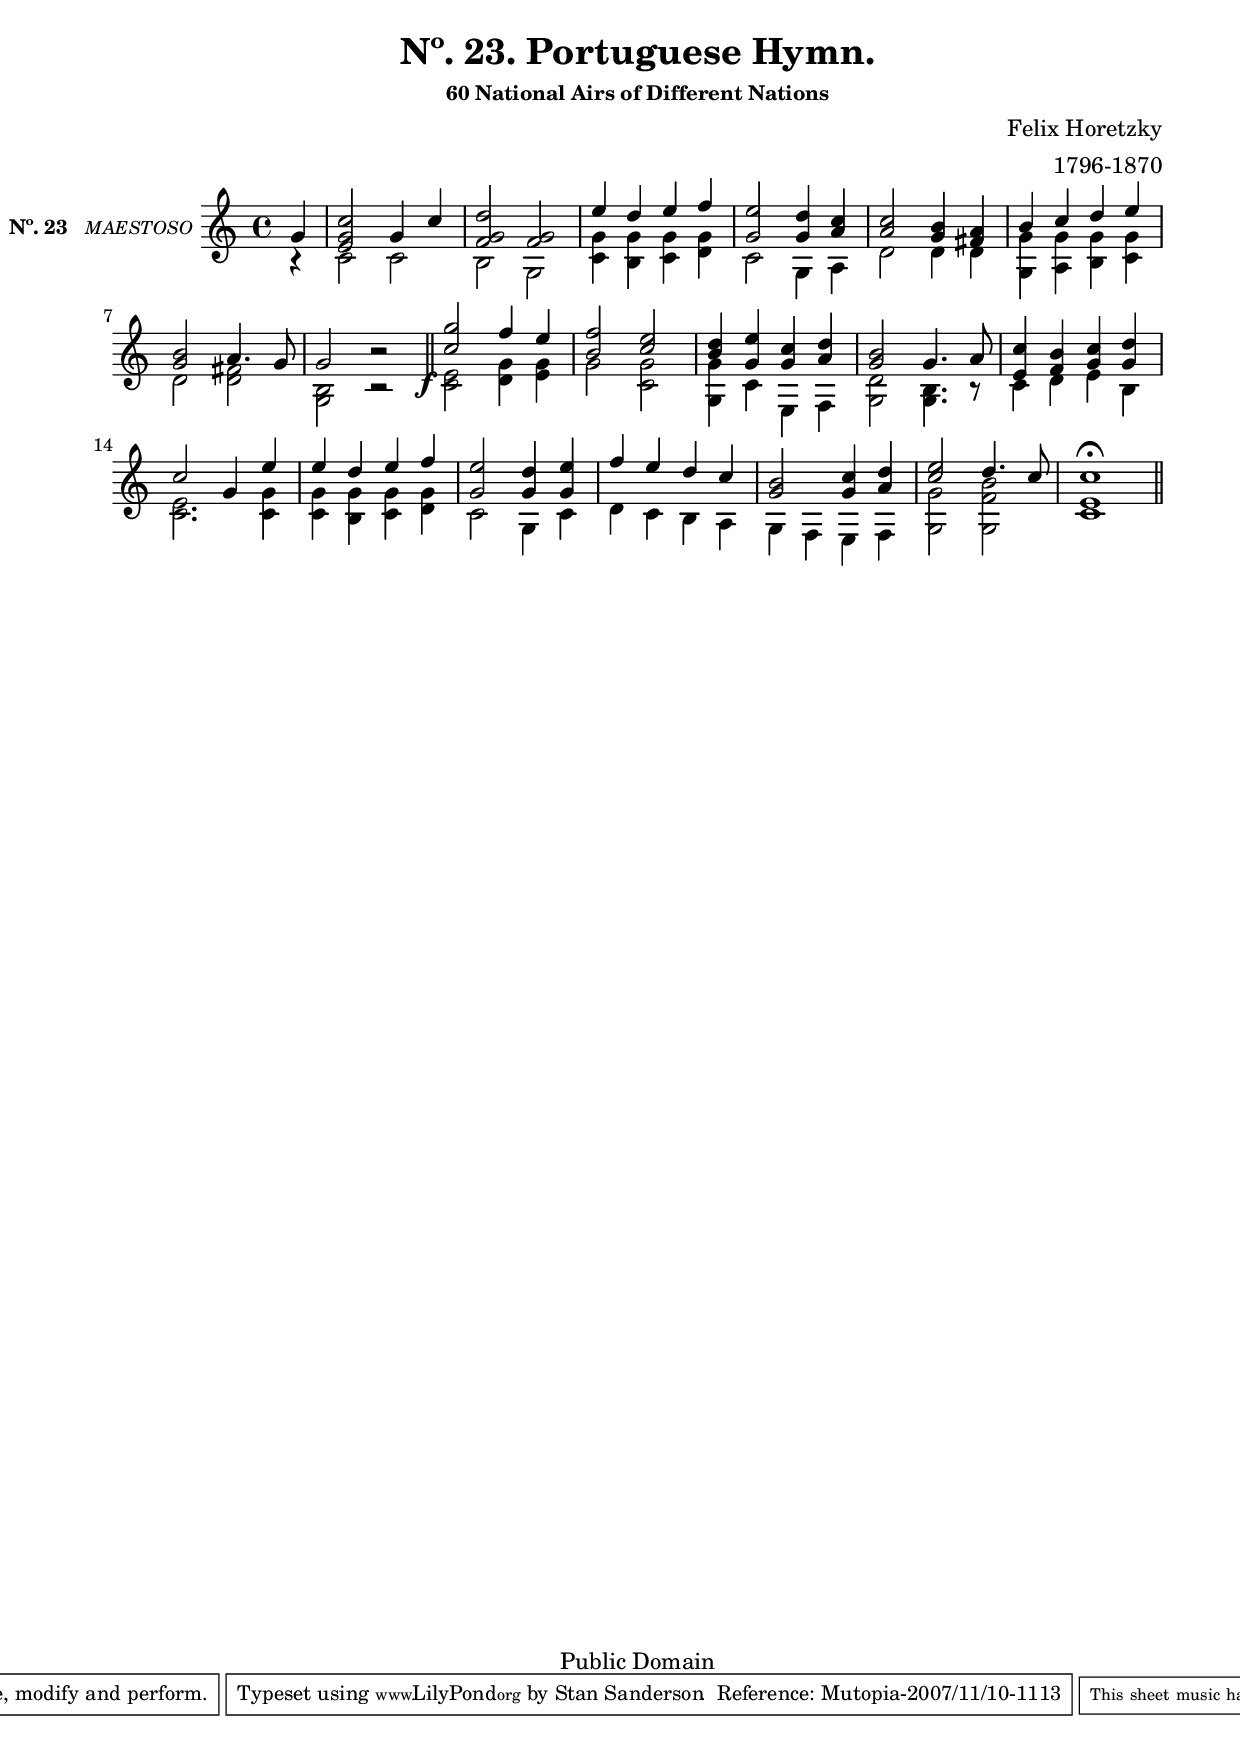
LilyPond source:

% Entered on Nov 7, 2007
\version "2.11.34"
%#(set-global-staff-size 17) 

\paper {
%	#(set-paper-size "a4")
%	#(set-paper-size "letter")
	left-margin = 0.75 \in
	line-width = 7.0 \in
	between-system-padding = #2.0
	between-system-space = #2.0
	ragged-last-bottom = ##t 
	ragged-bottom = ##f
}

\header {
	title = "Nº. 23. Portuguese Hymn."
	subtitle = ""
	subsubtitle = "60 National Airs of Different Nations"
	composer = \markup{\column \right-align 
	{\line {Felix Horetzky} 1796-1870}}
	meter = ""
% MUTOPIA
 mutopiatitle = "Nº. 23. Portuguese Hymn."
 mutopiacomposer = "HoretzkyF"
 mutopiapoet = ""
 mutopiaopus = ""
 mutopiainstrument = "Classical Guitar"
 date = "unk"
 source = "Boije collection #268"
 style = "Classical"
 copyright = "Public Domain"
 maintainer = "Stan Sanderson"
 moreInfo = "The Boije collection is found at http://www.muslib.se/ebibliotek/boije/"
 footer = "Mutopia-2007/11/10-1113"
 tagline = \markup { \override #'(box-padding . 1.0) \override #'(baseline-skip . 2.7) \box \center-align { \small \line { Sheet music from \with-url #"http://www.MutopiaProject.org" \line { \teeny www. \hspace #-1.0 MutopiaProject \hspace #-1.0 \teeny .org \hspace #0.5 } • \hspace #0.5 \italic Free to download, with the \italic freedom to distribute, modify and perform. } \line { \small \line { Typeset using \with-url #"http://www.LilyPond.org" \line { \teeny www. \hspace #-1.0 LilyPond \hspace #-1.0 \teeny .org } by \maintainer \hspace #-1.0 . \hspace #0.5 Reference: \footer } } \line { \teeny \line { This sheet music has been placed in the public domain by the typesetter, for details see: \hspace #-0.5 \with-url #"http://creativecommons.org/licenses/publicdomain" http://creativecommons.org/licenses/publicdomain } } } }
}

%%%%%%%%%%%%%%%%%%%%%%%%%%%%%%%%%%%%
%%
%% Source & comments
%%	
%%  	Felix Horetzky was born in Horyszów Ruski, Poland, January 1, 1796.
%%	Little is known about he came to the guitar. He traveled to Vienna
%%	to study under master guitarrist, Mauro Giuliani. He traveled
%%  	extensively in Europe as a concert performer and teacher. He wrote
%%  	between 100 and 150 pieces for the guitar. He died in Edinburgh
%%  	on October 6, 1870.
%%
%%	This piece is from #268, "60 National Airs of Different Nations",
%%	in the Boije collection and is in the public domain.
%%	
%%	<http://www.muslib.se/ebibliotek/boije/>
%%	Publisher: Chappell (London), no date given.
%%
%%	Carl Boije (1849-1923) was an amateur guitarist whose vast collection
%%	was donated to the State Library of Sweden after his death.
%%
%%	The dynamic markings for the most part follow the original score; obvious
%%	notation errors have been corrected.
%%
%%%%%%%%%%%%%%%%%%%%%%%%%%%%%%%%%%%%

\include "english.ly"

%%%% shortcuts

dol = \markup { \smaller\italic "dolce."}
cres = \markup{\smaller\italic"cresc:"}
cress = \markup{\tiny\smaller\italic"cresc:"}
espr = \markup{\smaller\italic"espres:"}
rit = \markup{\smaller\italic"ritart:"}
atem = \markup{\smaller\italic"a tempo:"}
smz = \markup{\smaller\italic"smorz:"} % smorzando
showTup = { \override TupletNumber #'transparent = ##f
		\override TupletBracket #'transparent = ##f }
hideTup = { \override TupletNumber #'transparent = ##t
		\override TupletBracket #'transparent = ##t }
seg = \markup {\smaller \smaller \musicglyph #"scripts.segno"}
cod = \markup {\smaller \vcenter "to" \hspace #0.7 \smaller \vcenter \musicglyph #"scripts.coda"}
toseg = \markup { \bold \vcenter "to" \hspace #0.7 \vcenter \smaller \musicglyph #"scripts.segno" }
fin = \markup {\smaller \smaller \bold \italic "Fine."}		
I = \once \override NoteColumn #'ignore-collision = ##t
sdu = \once \override Stem #'direction = #UP
sdd = \once \override Stem #'direction = #DOWN

%% End shortcuts


%%%%%%%%%%
%% Reminders
%
%    \once \override DynamicText #'extra-offset = #'(-3.75 . 5.5)
%    \once \override TextScript #'extra-offset = #'( 0.8 . -2.3 )
%    \once \override Stem #'length-fraction = #0.8
%    \once \override Beam #'positions = #'(-2.2 . -3.0)
%
%%%%%%%%%%

upper = \relative c''{
	\set Staff.instrumentName=\markup{ \center-align 
	{\smaller\bold "Nº. 23  " \smaller\smaller\italic "MAESTOSO " 
	}}
	\partial 4*1 g4 |
	<c g e>2 g4 c |
	<d g, f>2 <g, f> |
	e'4 d e f |
	<e g,>2 <d g,>4 <c a> |
	<c a>2 <b g>4 <a fs> |
	b c d e |
	<b g>2 a4. g8 |
	g2 b\rest | \bar "||"
	
	<g' c,>2 f4 e |
	<f b,>2 <e c> |
	<d b>4 <e g,> <c g> <d a> |
	<b g>2 g4. a8 |
	<c e,>4 <b f> <c g> <d g,> |
	c2 g4 e' |
	e d e f |
	<e g,>2 <d g,>4 <e g,> |
	f e d c |
	<b g>2 <c g>4 <d a> |
	<e c>2 d4. c8 |
	c1\fermata |
}


lower = \relative c' { 
	\override Staff.NoteCollision 
	#'merge-differently-headed = ##t
	\set fingeringOrientations = #'(left)
	\partial 4*1 b4\rest |
	c2 c |
	b g |
	<g' c,>4 <g b,> <g c,> <g d> |
	c,2 g4 a |
	d2 d4 d |
	<g g,> <g a,> <g b,> <g c,> |
	d2 <fs d> |
	<b, g> b\rest |
	
	\once \override DynamicText #'extra-offset = #'(-2.5 . 2.5)
	<e c>2_\f <g d>4 <g e> |
	g2 <g c,> |
	<g g,>4 c, e, f |
	<d' g,>2 <b g>4. b8\rest |
	c4 d e b |
	<e c>2. <g c,>4 |
	<g c,> <g b,> <g c,> <g d> |
	c,2 g4 c |
	d c b a |
	g f e f |
	<g' g,>2 <b f g,>2 |
	<e, c>1 |
}

staffClassicalGuitar = \new Staff  {
		\time 4/4
		\key c \major
		\set Staff.connectArpeggios = ##t
		\set Staff.midiInstrument="acoustic guitar (nylon)"
		<<
			\new Voice = A { \voiceOne  \upper }
			\new Voice = C { \voiceFour  \lower }
		>>
		\bar "||"   %%  "|."
}

\score { 
		<<
			\staffClassicalGuitar
		>>
		}
		
\layout  {\context {
   \Staff
   \consists Span_arpeggio_engraver
 } }

\score {
%%	\unfoldRepeats
	\staffClassicalGuitar
	\midi {
		\context {
			\Score
			tempoWholesPerMinute = #(ly:make-moment 90 4)
		}
		\context {
			\Voice
			\remove "Dynamic_performer"
	    }
    }
}
